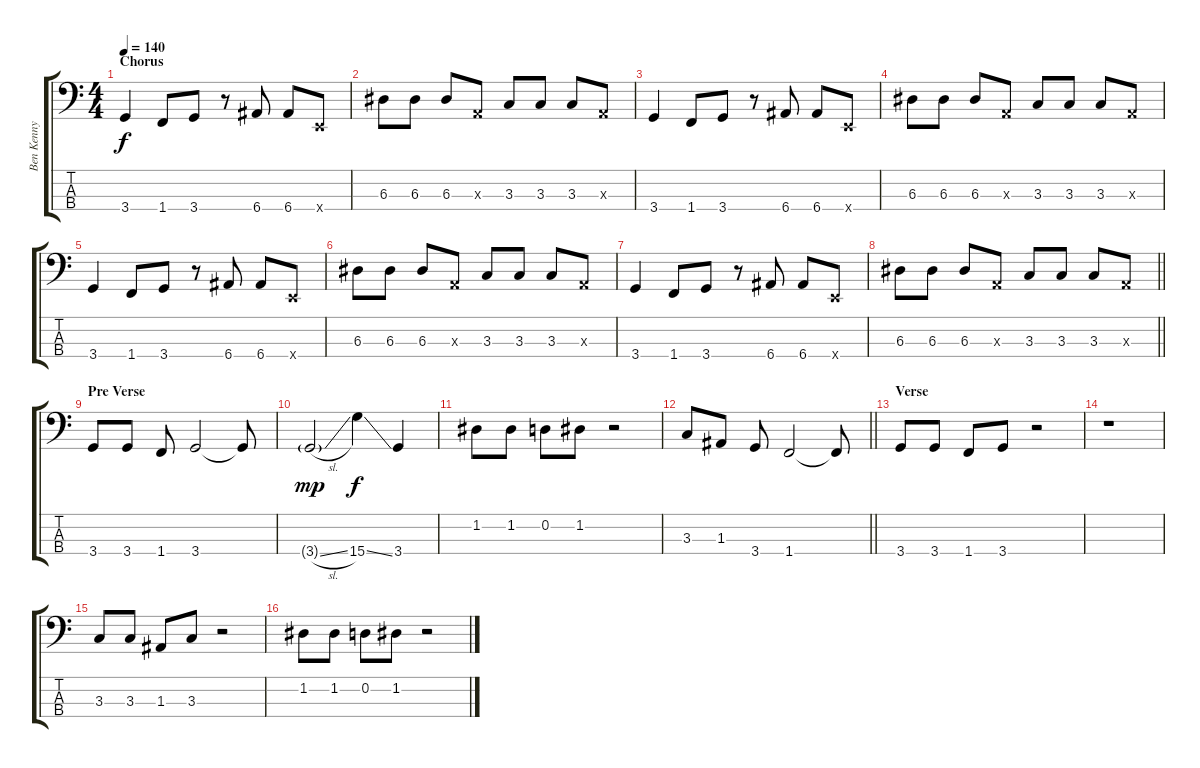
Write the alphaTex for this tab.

\track ("Ben Kenny [Bass]" "Ben Kenny ") {instrument electricbassfinger}
\staff {score tabs}
\tuning (G2 D2 A1 E1) {hide}
\ts (4 4)
\section ("" "Chorus")
\tempo 140
\clef f4
\ks c
3.4.4{dy f} 1.4.8 3.4.8 r.8 6.4.8 6.4.8 0.4{x}.8 |
6.3.8 6.3.8 6.3.8 0.3{x}.8 3.3.8 3.3.8 3.3.8 0.3{x}.8 |
3.4.4 1.4.8 3.4.8 r.8 6.4.8 6.4.8 0.4{x}.8 |
6.3.8 6.3.8 6.3.8 0.3{x}.8 3.3.8 3.3.8 3.3.8 0.3{x}.8 |
3.4.4 1.4.8 3.4.8 r.8 6.4.8 6.4.8 0.4{x}.8 |
6.3.8 6.3.8 6.3.8 0.3{x}.8 3.3.8 3.3.8 3.3.8 0.3{x}.8 |
3.4.4 1.4.8 3.4.8 r.8 6.4.8 6.4.8 0.4{x}.8 |
\barLineRight lightlight
6.3.8 6.3.8 6.3.8 0.3{x}.8 3.3.8 3.3.8 3.3.8 0.3{x}.8 |
\section ("" "Pre Verse")
3.4.8 3.4.8 1.4.8 3.4.2 3.4{t}.8 |
3.4{sl g}.2{dy mp} 15.4{ss}.4{dy f} 3.4.4 |
1.2.8 1.2.8 0.2.8 1.2.8 r.2 |
\barLineRight lightlight
3.3.8 1.3.8 3.4.8 1.4.2 1.4{t}.8 |
\section ("" "Verse")
3.4.8 3.4.8 1.4.8 3.4.8 r.2 |
r.1 |
3.3.8 3.3.8 1.3.8 3.3.8 r.2 |
1.2.8 1.2.8 0.2.8 1.2.8 r.2
